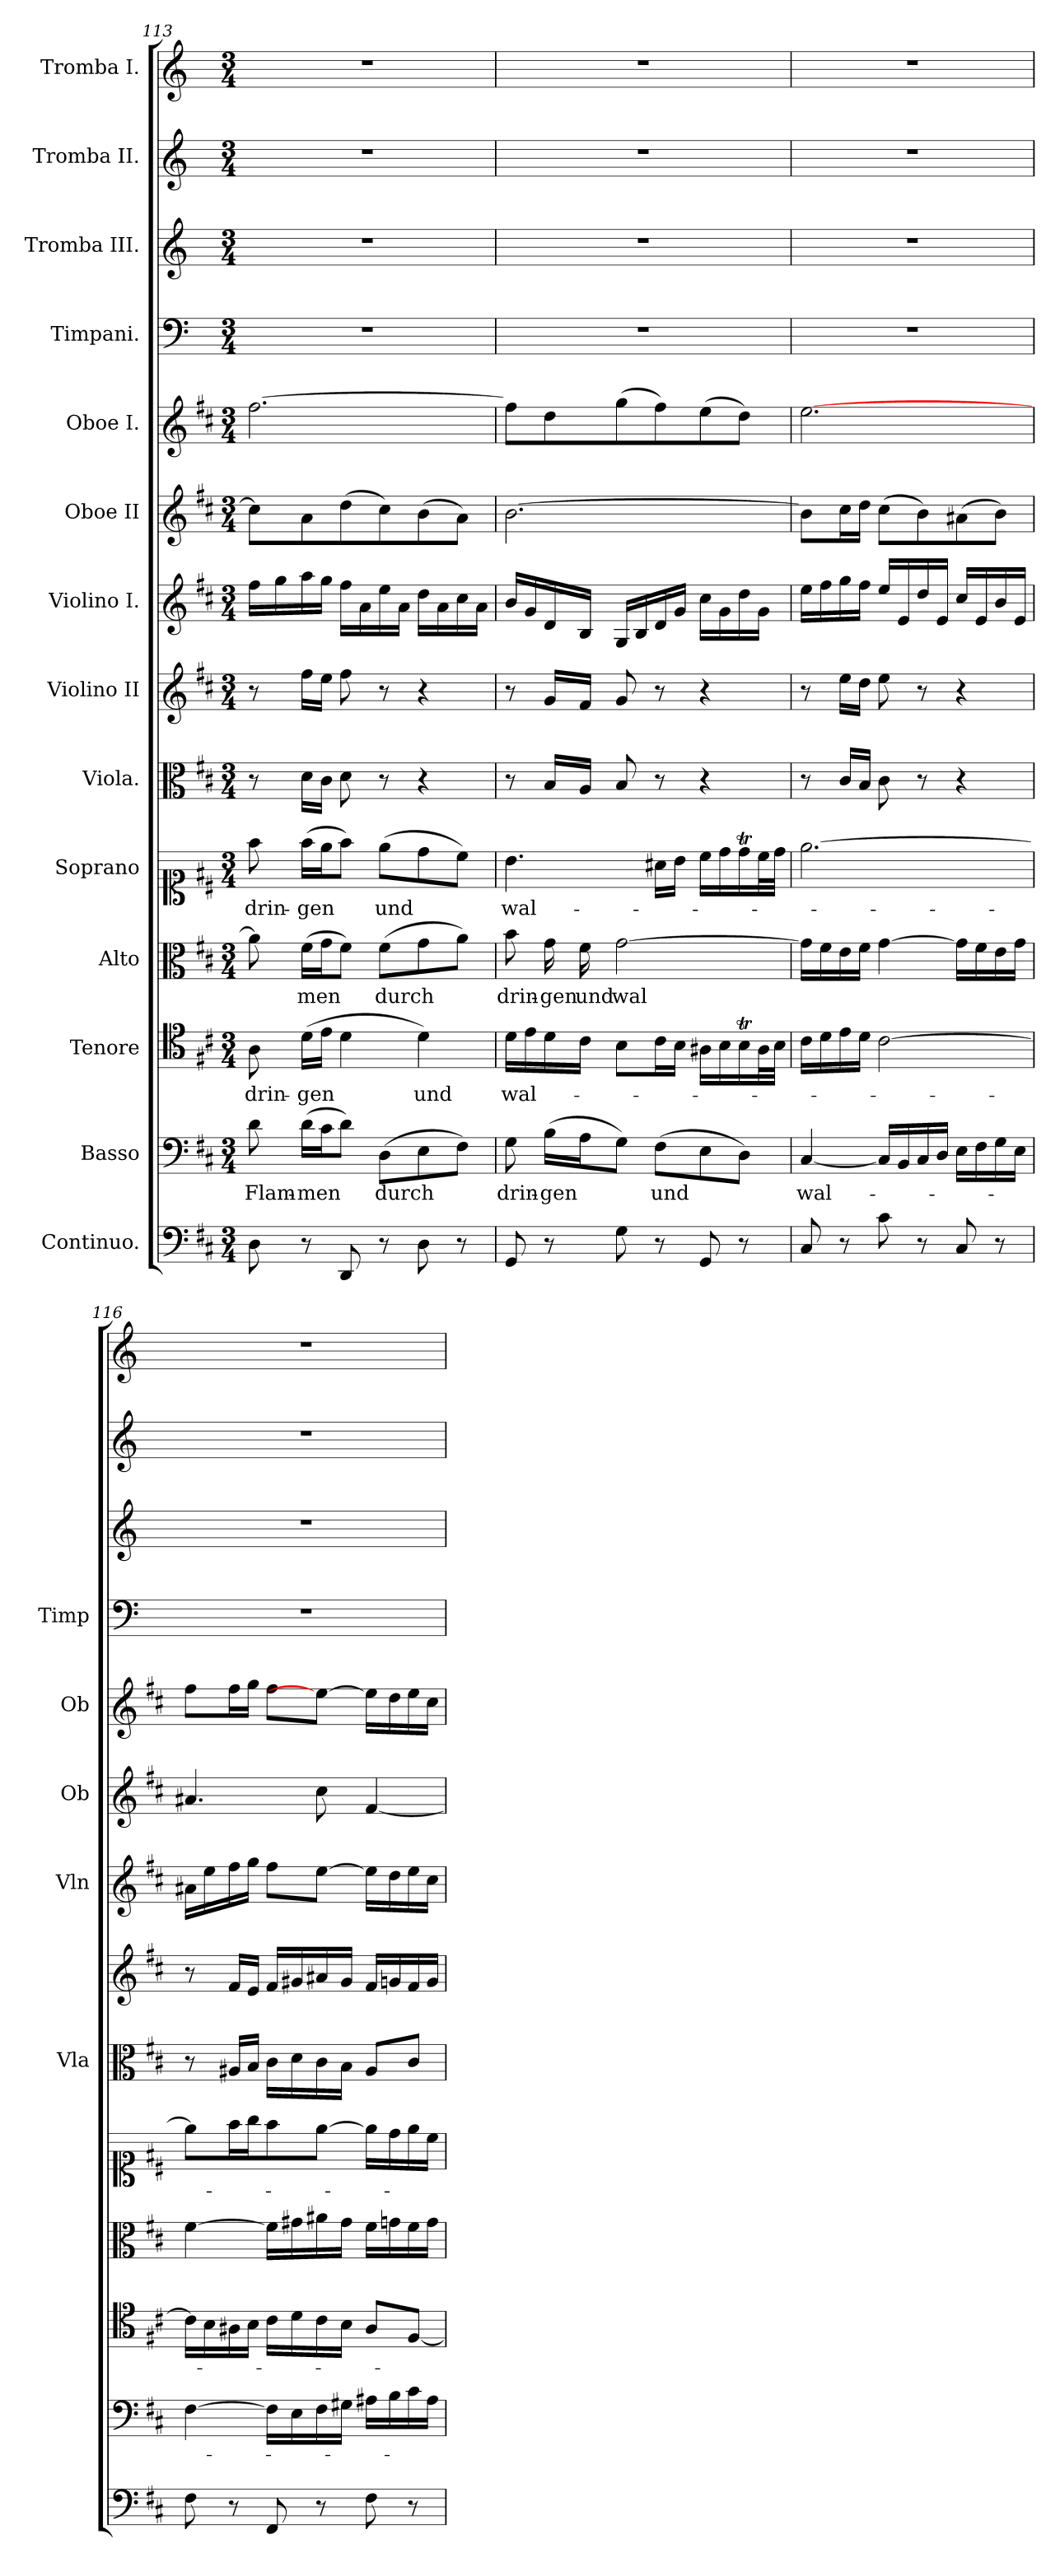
**kern	**kern	**text	**kern	**text	**kern	**text	**kern	**text	**kern	**kern	**kern	**kern	**kern	**kern	**kern	**kern	**kern
*part14	*part13	*part13	*part12	*part12	*part11	*part11	*part10	*part10	*part9	*part8	*part7	*part6	*part5	*part4	*part3	*part2	*part1
*staff14	*staff13	*staff13	*staff12	*staff12	*staff11	*staff11	*staff10	*staff10	*staff9	*staff8	*staff7	*staff6	*staff5	*staff4	*staff3	*staff2	*staff1
*I"Continuo.	*I"Basso	*	*I"Tenore	*	*I"Alto	*	*I"Soprano	*	*I"Viola.	*I"Violino II	*I"Violino I.	*I"Oboe II	*I"Oboe I.	*I"Timpani.	*I"Tromba III.	*I"Tromba II.	*I"Tromba I.
*	*	*	*	*	*	*	*	*	*I'Vla	*	*I'Vln	*I'Ob	*I'Ob	*I'Timp	*	*	*
*clefF4	*clefF4	*	*clefC4	*	*clefC3	*	*clefC1	*	*clefC3	*clefG2	*clefG2	*clefG2	*clefG2	*clefF4	*clefG2	*clefG2	*clefG2
*	*	*	*	*	*	*	*	*	*	*	*	*	*	*ITrd-1c-2	*ITrd-1c-2	*ITrd-1c-2	*ITrd-1c-2
*k[f#c#]	*k[f#c#]	*	*k[f#c#]	*	*k[f#c#]	*	*k[f#c#]	*	*k[f#c#]	*k[f#c#]	*k[f#c#]	*k[f#c#]	*k[f#c#]	*k[f#c#]	*k[f#c#]	*k[f#c#]	*k[f#c#]
*M3/4	*M3/4	*	*M3/4	*	*M3/4	*	*M3/4	*	*M3/4	*M3/4	*M3/4	*M3/4	*M3/4	*M3/4	*M3/4	*M3/4	*M3/4
=113	=113	=113	=113	=113	=113	=113	=113	=113	=113	=113	=113	=113	=113	=113	=113	=113	=113
!	!	!LO:LY:b	!	!LO:LY:b	!	!	!	!LO:LY:b	!	!	!	!	!	!	!	!	!
8D\	8d\	Flam-	8A\	drin-	8a\]	.	8ff#\	drin-	8r	8r	16ff#\LL	8cc#\L]	[2.ff#\	2.r	2.r	2.r	2.r
.	.	.	.	.	.	.	.	.	.	.	16gg\	.	.	.	.	.	.
!	!	!LO:LY:b	!	!LO:LY:b	!	!LO:LY:b	!	!LO:LY:b	!	!	!	!	!	!	!	!	!
8r	(>16d\LL	-men	(>16d\LL	-gen	(<16f#\LL	men	(>16ff#\LL	-gen	16d\LL	16ff#\LL	16aa\	8a\	.	.	.	.	.
.	16c#\J	.	16e\JJ	.	16g\J	.	16ee\J	.	16c#\JJ	16ee\JJ	16gg\JJ	.	.	.	.	.	.
8DD/	8d\J)	.	4d\	.	8f#\J)	.	8ff#\J)	.	8d\	8ff#\	16ff#\LL	(>8dd\	.	.	.	.	.
.	.	.	.	.	.	.	.	.	.	.	16a\	.	.	.	.	.	.
!	!	!LO:LY:b	!	!	!	!LO:LY:b	!	!LO:LY:b	!	!	!	!	!	!	!	!	!
8r	(>8D\L	durch	.	.	(<8f#\L	durch	(>8ee\L	und	8r	8r	16ee\	8cc#\)	.	.	.	.	.
.	.	.	.	.	.	.	.	.	.	.	16a\JJ	.	.	.	.	.	.
!	!	!	!	!LO:LY:b	!	!	!	!	!	!	!	!	!	!	!	!	!
8D\	8E\	.	4d\)	und	8g\	.	8dd\	.	4r	4r	16dd\LL	(>8b\	.	.	.	.	.
.	.	.	.	.	.	.	.	.	.	.	16a\	.	.	.	.	.	.
8r	8F#\J)	.	.	.	8a\J)	.	8cc#\J)	.	.	.	16cc#\	8a\J)	.	.	.	.	.
.	.	.	.	.	.	.	.	.	.	.	16a\JJ	.	.	.	.	.	.
!!LO:PB:g=z
=114	=114	=114	=114	=114	=114	=114	=114	=114	=114	=114	=114	=114	=114	=114	=114	=114	=114
!	!	!LO:LY:b	!	!LO:LY:b	!	!LO:LY:b	!	!LO:LY:b	!	!	!	!	!	!	!	!	!
8GG/	8G\	drin-	16d\LL	-wal-	8b\	-drin-	4.b\	wal-	8r	8r	16b/LL	[2.b\	8ff#\L]	2.r	2.r	2.r	2.r
.	.	.	16e\	.	.	.	.	.	.	.	16g/	.	.	.	.	.	.
!	!	!LO:LY:b	!	!	!	!LO:LY:b	!	!	!	!	!	!	!	!	!	!	!
8r	(>16B\LL	-gen	16d\	.	16g\	-gen	.	.	16B/LL	16g/LL	16d/	.	8dd\	.	.	.	.
!	!	!	!	!	!	!LO:LY:b	!	!	!	!	!	!	!	!	!	!	!
.	16A\J	.	16c#\JJ	.	16f#\	und	.	.	16A/JJ	16f#/JJ	16B/JJ	.	.	.	.	.	.
!	!	!	!	!	!	!LO:LY:b	!	!	!	!	!	!	!	!	!	!	!
8G\	8G\J)	.	8B\L	.	[2g\	wal-	.	.	8B/	8g/	16G/LL	.	(>8gg\	.	.	.	.
.	.	.	.	.	.	.	.	.	.	.	16B/	.	.	.	.	.	.
!	!	!LO:LY:b	!	!	!	!	!	!	!	!	!	!	!	!	!	!	!
8r	(>8F#\L	und	16c#\L	.	.	.	16a#X\LL	.	8r	8r	16d/	.	8ff#\)	.	.	.	.
.	.	.	16B\JJ	.	.	.	16b\JJ	.	.	.	16g/JJ	.	.	.	.	.	.
8GG/	8E\	.	16A#X\LL	.	.	.	16cc#\LL	.	4r	4r	16cc#\LL	.	(>8ee\	.	.	.	.
.	.	.	16B\	.	.	.	16dd\	.	.	.	16g\	.	.	.	.	.	.
8r	8D\J)	.	16BT\	.	.	.	16ddT\	.	.	.	16dd\	.	8dd\J)	.	.	.	.
.	.	.	32A#\L	.	.	.	32cc#\L	.	.	.	16g\JJ	.	.	.	.	.	.
.	.	.	32B\JJJ	.	.	.	32dd\JJJ	.	.	.	.	.	.	.	.	.	.
=115	=115	=115	=115	=115	=115	=115	=115	=115	=115	=115	=115	=115	=115	=115	=115	=115	=115
!	!	!LO:LY:b	!	!	!	!	!	!	!	!	!	!	!	!	!	!	!
8C#/	[4C#/	wal-	16c#\LL	.	16g\LL]	.	[2.ee\	.	8r	8r	16ee\LL	8b\L]	[2.ee\	2.r	2.r	2.r	2.r
.	.	.	16d\	.	16f#\	.	.	.	.	.	16ff#\	.	.	.	.	.	.
8r	.	.	16e\	.	16e\	.	.	.	16c#/LL	16ee\LL	16gg\	16cc#\L	.	.	.	.	.
.	.	.	16d\JJ	.	16f#\JJ	.	.	.	16B/JJ	16dd\JJ	16ff#\JJ	16dd\JJ	.	.	.	.	.
8c#\	16C#/LL]	.	[2c#\	.	[4g\	.	.	.	8c#\	8ee\	16ee/LL	(>8cc#\L	.	.	.	.	.
.	16BB/	.	.	.	.	.	.	.	.	.	16e/	.	.	.	.	.	.
8r	16C#/	.	.	.	.	.	.	.	8r	8r	16dd/	8b\)	.	.	.	.	.
.	16D/JJ	.	.	.	.	.	.	.	.	.	16e/JJ	.	.	.	.	.	.
8C#/	16E\LL	.	.	.	16g\LL]	.	.	.	4r	4r	16cc#/LL	(>8a#X\	.	.	.	.	.
.	16F#\	.	.	.	16f#\	.	.	.	.	.	16e/	.	.	.	.	.	.
8r	16G\	.	.	.	16e\	.	.	.	.	.	16b/	8b\J)	.	.	.	.	.
.	16E\JJ	.	.	.	16g\JJ	.	.	.	.	.	16e/JJ	.	.	.	.	.	.
=116	=116	=116	=116	=116	=116	=116	=116	=116	=116	=116	=116	=116	=116	=116	=116	=116	=116
!	!	!	!	!	!	!LO:LY:b	!	!	!	!	!	!	!	!	!	!	!
8F#\	[4F#\	.	16c#\LL]	.	[4f#\	---	8ee\L]	.	8r	8r	16a#X\LL	4.a#X/	8ff#\L	2.r	2.r	2.r	2.r
.	.	.	16B\	.	.	.	.	.	.	.	16ee\	.	.	.	.	.	.
8r	.	.	16A#X\	.	.	.	16ff#\L	.	16A#X/LL	16f#/LL	16ff#\	.	16ff#\L	.	.	.	.
.	.	.	16B\JJ	.	.	.	16gg\J	.	16B/JJ	16e/JJ	16gg\JJ	.	16gg\JJ	.	.	.	.
8FF#/	16F#\LL]	.	16c#\LL	.	16f#\LL]	.	8ff#\	.	16c#\LL	16f#/LL	8ff#\L	.	8ff#\L	.	.	.	.
.	16E\	.	16d\	.	16g#X\	.	.	.	16d\	16g#X/	.	.	.	.	.	.	.
8r	16F#\	.	16c#\	.	16a#X\	.	[8ee\J	.	16c#\	16a#X/	[8ee\J	8cc#\	8ee\J_	.	.	.	.
.	16G#X\JJ	.	16B\JJ	.	16g#\JJ	.	.	.	16B\JJ	16g#/JJ	.	.	.	.	.	.	.
8F#\	16A#X\LL	.	8A#/L	.	16f#\LL	.	16ee\LL]	.	8A#/L	16f#/LL	16ee\LL]	[4f#/	16ee\LL]	.	.	.	.
.	16B\	.	.	.	16gn\	.	16dd\	.	.	16gn/	16dd\	.	16dd\	.	.	.	.
8r	16c#\	.	[8F#/J	.	16f#\	.	16ee\	.	8c#/J	16f#/	16ee\	.	16ee\	.	.	.	.
.	16A#\JJ	.	.	.	16g\JJ	.	16cc#\JJ	.	.	16g/JJ	16cc#\JJ	.	16cc#\JJ	.	.	.	.
=	=	=	=	=	=	=	=	=	=	=	=	=	=	=	=	=	=
*-	*-	*-	*-	*-	*-	*-	*-	*-	*-	*-	*-	*-	*-	*-	*-	*-	*-
